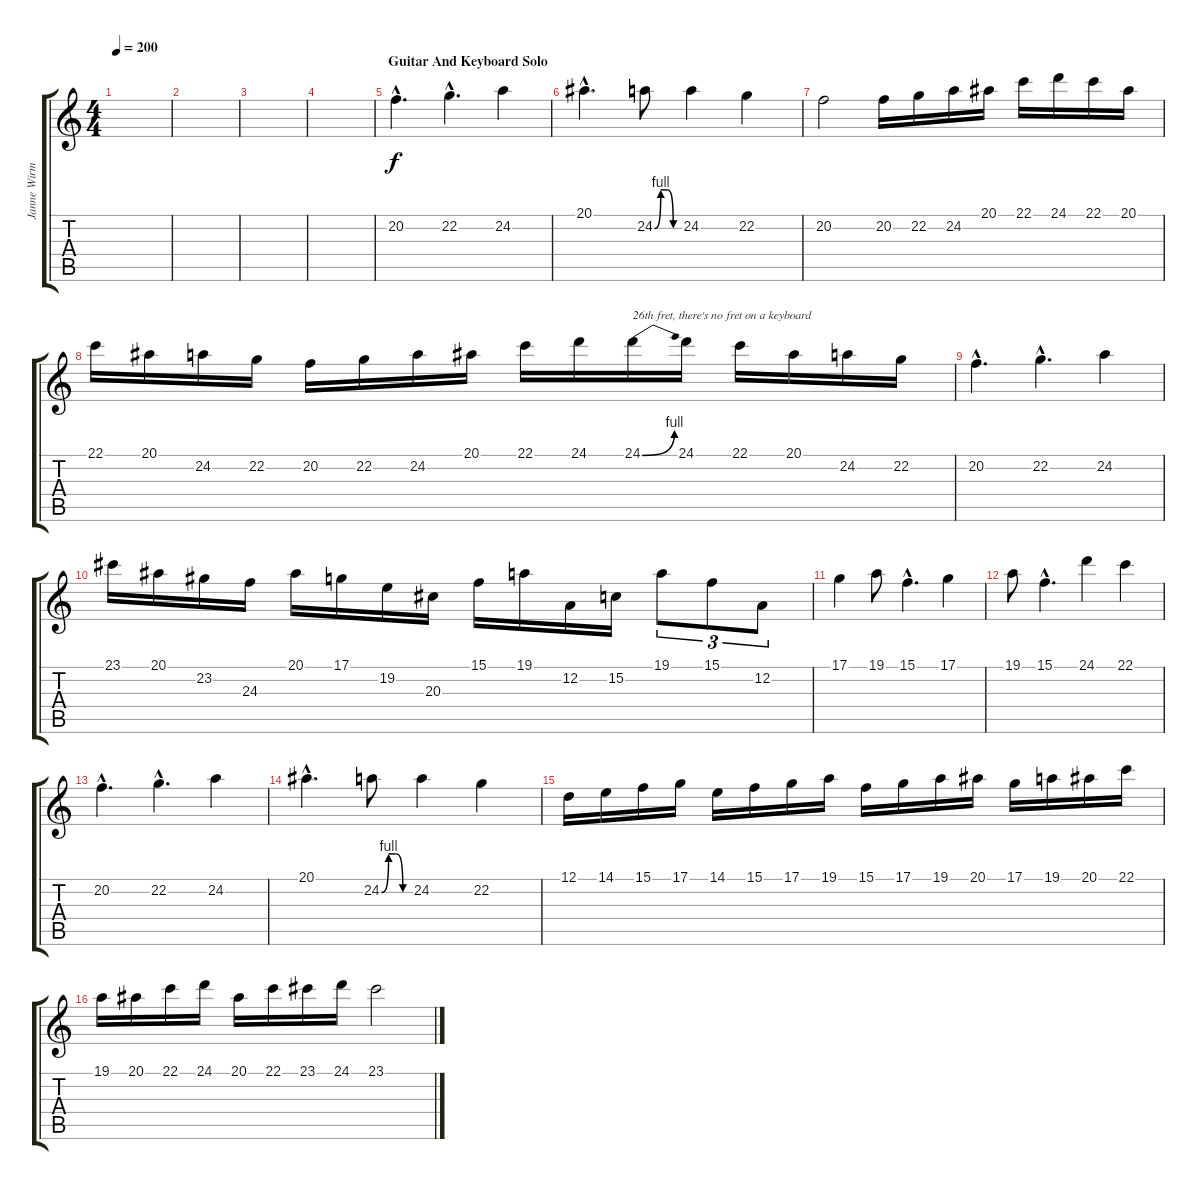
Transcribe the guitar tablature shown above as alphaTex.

\track ("Janne Wirman" "Janne Wirm") {instrument lead1square}
\staff {score tabs}
\tuning (D4 A3 F3 C3 G2 D2) {hide}
\ts (4 4)
\tempo 200
\clef g2
\ks c
|
|
|
|
\section ("" "Guitar And Keyboard Solo")
20.2{hac}.4{d volume 12 balance 3 instrument lead1square} 22.2{hac}.4{d} 24.2.4 |
20.1{hac}.4{d} 24.2{be (custom 0 0 15 4 30 4 45 0 60 0)}.8 24.2.4 22.2.4 |
20.2.2 20.2.16 22.2.16 24.2.16 20.1.16 22.1.16 24.1.16 22.1.16 20.1.16 |
22.1.16 20.1.16 24.2.16 22.2.16 20.2.16 22.2.16 24.2.16 20.1.16 22.1.16 24.1.16 24.1{be (bend 0 0 60 4)}.16{txt "26th fret, there's no fret on a keyboard"} 24.1.16 22.1.16 20.1.16 24.2.16 22.2.16 |
20.2{hac}.4{d} 22.2{hac}.4{d} 24.2.4 |
23.1.16 20.1.16 23.2.16 24.3.16 20.1.16 17.1.16 19.2.16 20.3.16 15.1.16 19.1.16 12.2.16 15.2.16 19.1.8{tu (3 2)} 15.1.8{tu (3 2)} 12.2.8{tu (3 2)} |
17.1.4 19.1.8 15.1{hac}.4{d} 17.1.4 |
19.1.8 15.1{hac}.4{d} 24.1.4 22.1.4 |
20.2{hac}.4{d} 22.2{hac}.4{d} 24.2.4 |
20.1{hac}.4{d} 24.2{be (custom 0 0 15 4 30 4 45 0 60 0)}.8 24.2.4 22.2.4 |
12.1.16 14.1.16 15.1.16 17.1.16 14.1.16 15.1.16 17.1.16 19.1.16 15.1.16 17.1.16 19.1.16 20.1.16 17.1.16 19.1.16 20.1.16 22.1.16 |
19.1.16 20.1.16 22.1.16 24.1.16 20.1.16 22.1.16 23.1.16 24.1.16 23.1{ss}.2
